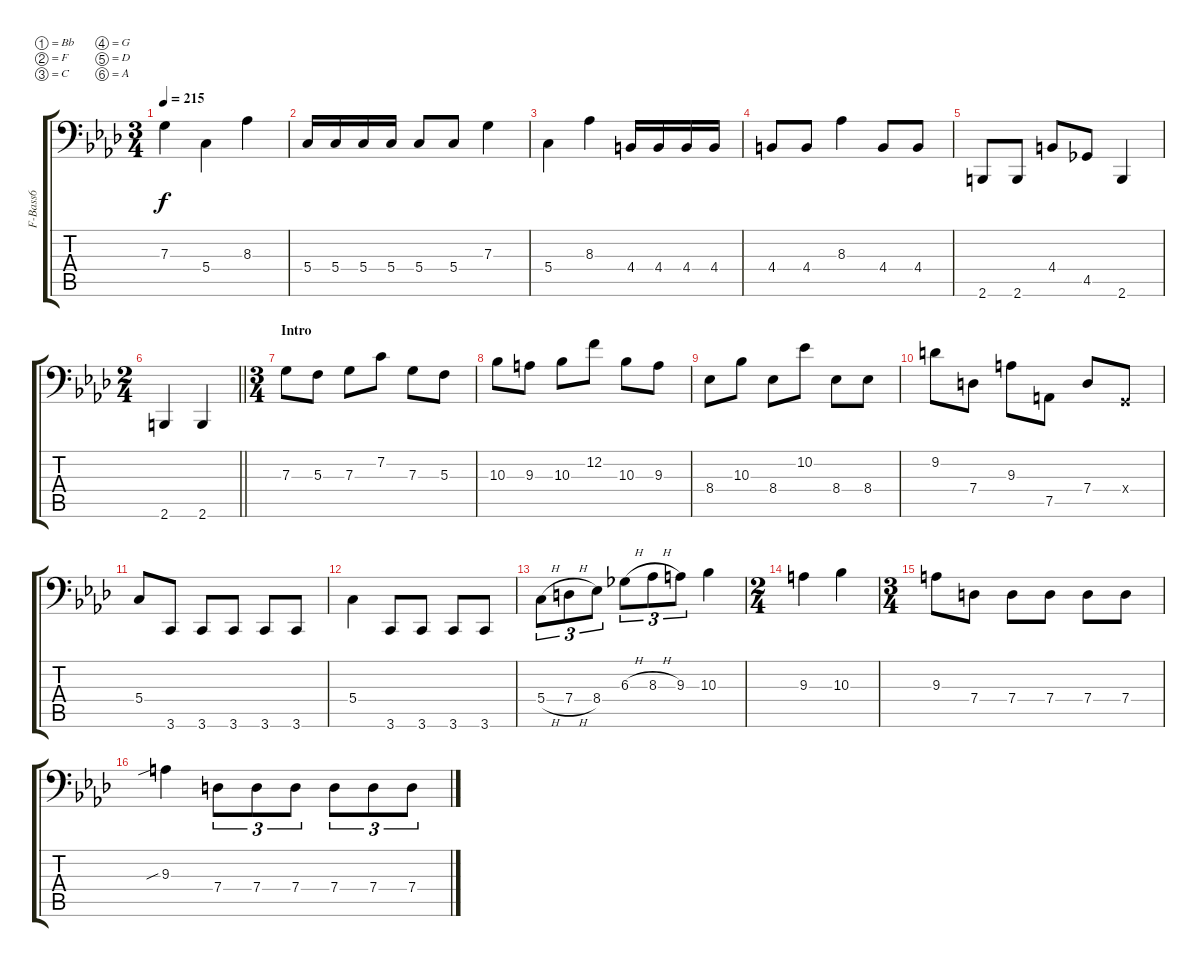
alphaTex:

\bracketExtendMode groupsimilarinstruments
\otherSystemsTrackNameOrientation horizontal
\track ("Dominic Lapointe" "F-Bass6") {instrument fretlessbass}
\staff {score tabs}
\tuning (Bb2 F2 C2 G1 D1 A0)
\ts (3 4)
\tempo 215
\clef f4
\ks ab
7.3{acc forcenatural}.4{dy f beam Down} 5.4{acc forcenatural}.4{beam Down} 8.3{acc b}.4{beam Down} |
5.4{acc forcenatural}.16{beam Up} 5.4{acc forcenatural}.16{beam Up} 5.4{acc forcenatural}.16{beam Up} 5.4{acc forcenatural}.16{beam Up} 5.4{acc forcenatural}.8{beam Up} 5.4{acc forcenatural}.8{beam Up} 7.3{acc forcenatural}.4{beam Down} |
5.4{acc forcenatural}.4{beam Down} 8.3{acc b}.4{beam Down} 4.4{acc #}.16{beam Up} 4.4{acc #}.16{beam Up} 4.4{acc #}.16{beam Up} 4.4{acc #}.16{beam Up} |
4.4{acc #}.8{beam Up} 4.4{acc #}.8{beam Up} 8.3{acc b}.4{beam Down} 4.4{acc #}.8{beam Up} 4.4{acc #}.8{beam Up} |
2.6{acc #}.8{beam Up} 2.6{acc #}.8{beam Up} 4.4{acc #}.8{beam Up} 4.5{acc b}.8{beam Up} 2.6{acc #}.4{beam Up} |
\ts (2 4)
\beaming (8 2 2 2 2)
\barLineRight lightlight
2.6{acc #}.4{beam Up} 2.6{acc #}.4{beam Up} |
\ts (3 4)
\beaming (8 2 2 2 2)
\section ("" "Intro")
7.3{acc forcenatural}.8{beam Down} 5.3{acc forcenatural}.8{beam Down} 7.3{acc forcenatural}.8{beam Down} 7.2{acc forcenatural}.8{beam Down} 7.3{acc forcenatural}.8{beam Down} 5.3{acc forcenatural}.8{beam Down} |
10.3{acc forcenatural}.8{beam Down} 9.3{acc forcenatural}.8{beam Down} 10.3{acc forcenatural}.8{beam Down} 12.2{acc forcenatural}.8{beam Down} 10.3{acc forcenatural}.8{beam Down} 9.3{acc forcenatural}.8{beam Down} |
8.4{acc forcenatural}.8{beam Down} 10.3{acc forcenatural}.8{beam Down} 8.4{acc forcenatural}.8{beam Down} 10.2{acc forcenatural}.8{beam Down} 8.4{acc forcenatural}.8{beam Down} 8.4{acc forcenatural}.8{beam Down} |
9.2{acc forcenatural}.8{beam Down} 7.4{acc forcenatural}.8{beam Down} 9.3{acc forcenatural}.8{beam Down} 7.5{acc forcenatural}.8{beam Down} 7.4{acc forcenatural}.8{beam Up} 0.4{x acc forcenatural}.8{beam Up} |
5.4{acc forcenatural}.8{beam Up} 3.6{acc forcenatural}.8{beam Up} 3.6{acc forcenatural}.8{beam Up} 3.6{acc forcenatural}.8{beam Up} 3.6{acc forcenatural}.8{beam Up} 3.6{acc forcenatural}.8{beam Up} |
5.4{acc forcenatural}.4{beam Down} 3.6{acc forcenatural}.8{beam Up} 3.6{acc forcenatural}.8{beam Up} 3.6{acc forcenatural}.8{beam Up} 3.6{acc forcenatural}.8{beam Up} |
5.4{h acc forcenatural}.8{tu (3 2) beam Down} 7.4{h acc forcenatural}.8{tu (3 2) beam Down} 8.4{acc forcenatural}.8{tu (3 2) beam Down} 6.3{h acc b}.8{tu (3 2) beam Down} 8.3{h acc b}.8{tu (3 2) beam Down} 9.3{acc forcenatural}.8{tu (3 2) beam Down} 10.3{acc forcenatural}.4{beam Down} |
\ts (2 4)
\beaming (8 2 2 2 2)
9.3{acc forcenatural}.4{beam Down} 10.3{acc forcenatural}.4{beam Down} |
\ts (3 4)
\beaming (8 2 2 2 2)
9.3{acc forcenatural}.8{beam Down} 7.4{acc forcenatural}.8{beam Down} 7.4{acc forcenatural}.8{beam Down} 7.4{acc forcenatural}.8{beam Down} 7.4{acc forcenatural}.8{beam Down} 7.4{acc forcenatural}.8{beam Down} |
9.3{sib acc forcenatural}.4{beam Down} 7.4{acc forcenatural}.8{tu (3 2) beam Down} 7.4{acc forcenatural}.8{tu (3 2) beam Down} 7.4{acc forcenatural}.8{tu (3 2) beam Down} 7.4{acc forcenatural}.8{tu (3 2) beam Down} 7.4{acc forcenatural}.8{tu (3 2) beam Down} 7.4{acc forcenatural}.8{tu (3 2) beam Down}
